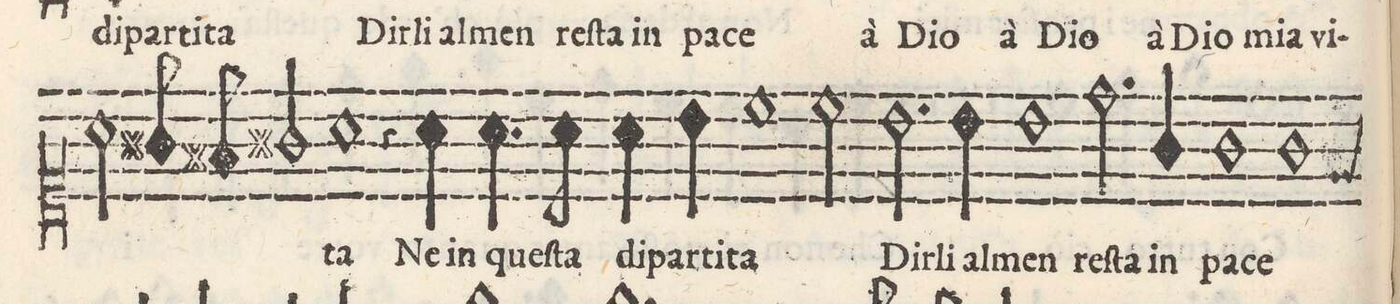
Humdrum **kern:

**kern	**text
*I"CANTO	*
*clefC1	*
*k[]	*
*met(c)	*
*M2/1	*
2a\	.
8g#X/	.
8f#X/	.
2g#X/	.
=15-	=15-
1a	-ta
4r	.
4a\	Ne
4.a\	in queſ-
8a\	-ta
=16-	=16-
4a\	di-
4b\	-par-
1cc	-ti-
2cc\	-ta
=17-	=17-
2.b\	Dir-
4b\	-li al-
1b	-men
=18-	=18-
2.dd\	reſ-
4gny/	-ta in
1g	pa-
=19-	=19-
1g	-ce
4r	.
*-	*-
